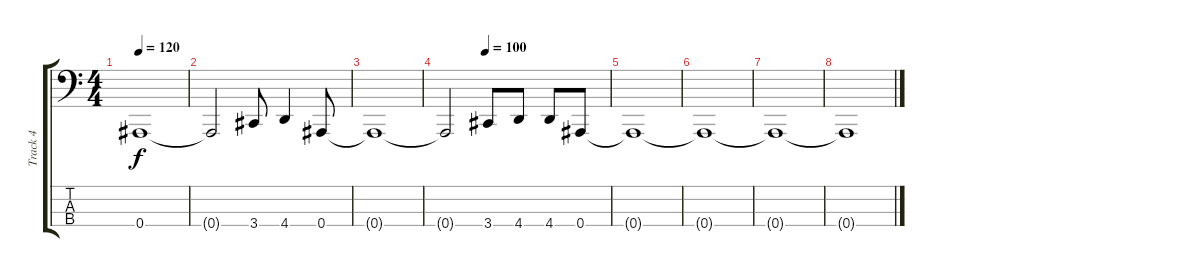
\track ("Track 4" "Track 4") {instrument electricbassfinger}
\staff {score tabs}
\tuning (Db2 Ab1 Eb1 Bb0) {hide}
\ts (4 4)
\tempo 120
\clef f4
\ks c
0.4{t}.1{dy f} |
0.4{t}.2 3.4.8 4.4.4 0.4.8 |
0.4{t}.1 |
\tempo (100 0.25)
0.4{t}.2 3.4.8 4.4.8 4.4.8 0.4.8 |
0.4{t}.1 |
0.4{t}.1 |
0.4{t}.1 |
0.4{t}.1
